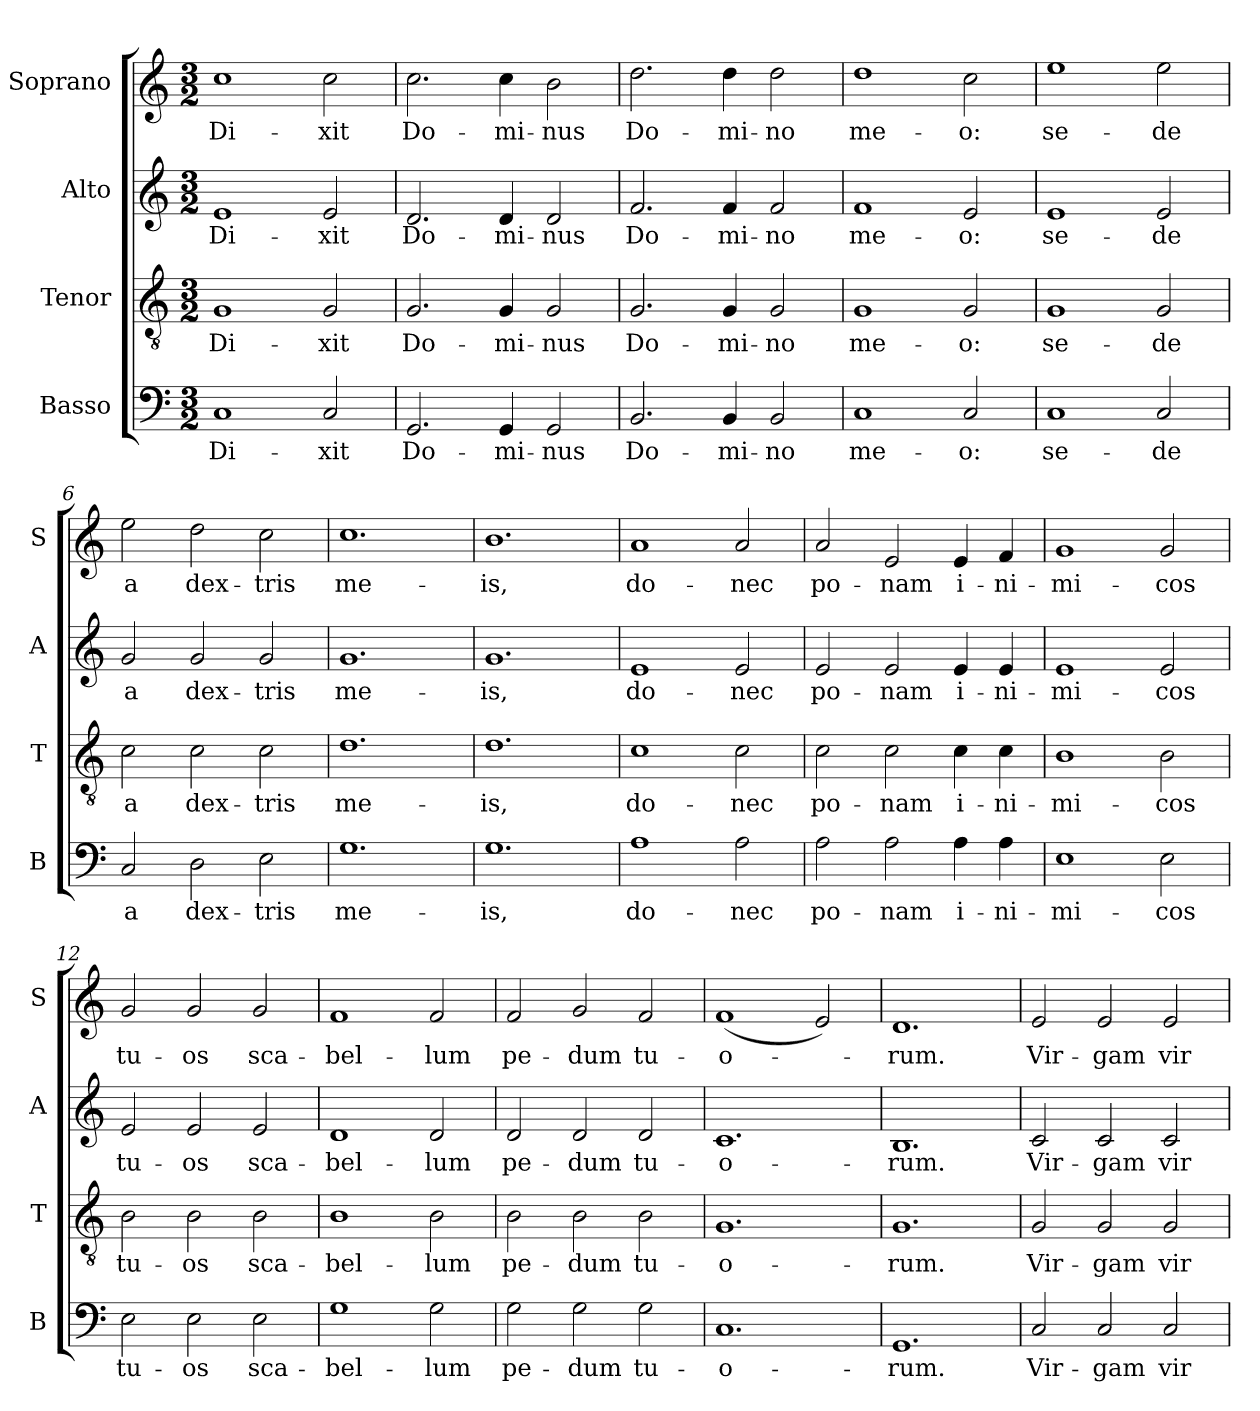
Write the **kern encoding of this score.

**kern	**text	**kern	**text	**kern	**text	**kern	**text
*part4	*part4	*part3	*part3	*part2	*part2	*part1	*part1
*staff4	*staff4	*staff3	*staff3	*staff2	*staff2	*staff1	*staff1
*I"Basso	*	*I"Tenor	*	*I"Alto	*	*I"Soprano	*
*I'B	*	*I'T	*	*I'A	*	*I'S	*
!!LO:PB:g=z
*stria5	*	*stria5	*	*stria5	*	*stria5	*
*clefF4	*	*clefGv2	*	*clefG2	*	*clefG2	*
*M3/2	*	*M3/2	*	*M3/2	*	*M3/2	*
=1	=1	=1	=1	=1	=1	=1	=1
!	!LO:LY:b:cj	!	!LO:LY:b:cj	!	!LO:LY:b:cj	!	!LO:LY:b:cj
1C	Di-	1G	Di-	1e	Di-	1cc	Di-
!	!LO:LY:b:cj	!	!LO:LY:b:cj	!	!LO:LY:b:cj	!	!LO:LY:b:cj
2C/	-xit	2G/	-xit	2e/	-xit	2cc\	-xit
=2	=2	=2	=2	=2	=2	=2	=2
!	!LO:LY:b:cj	!	!LO:LY:b:cj	!	!LO:LY:b:cj	!	!LO:LY:b:cj
2.GG/	Do-	2.G/	Do-	2.d/	Do-	2.cc\	Do-
!	!LO:LY:b	!	!LO:LY:b	!	!LO:LY:b	!	!LO:LY:b
4GG/	-mi-	4G/	-mi-	4d/	-mi-	4cc\	-mi-
!	!LO:LY:b:rj	!	!LO:LY:b:rj	!	!LO:LY:b:rj	!	!LO:LY:b:rj
2GG/	-nus	2G/	-nus	2d/	-nus	2b\	-nus
=3	=3	=3	=3	=3	=3	=3	=3
!	!LO:LY:b:cj	!	!LO:LY:b:cj	!	!LO:LY:b:cj	!	!LO:LY:b:cj
2.BB/	Do-	2.G/	Do-	2.f/	Do-	2.dd\	Do-
!	!LO:LY:b	!	!LO:LY:b	!	!LO:LY:b	!	!LO:LY:b
4BB/	-mi-	4G/	-mi-	4f/	-mi-	4dd\	-mi-
!	!LO:LY:b:rj	!	!LO:LY:b:rj	!	!LO:LY:b:rj	!	!LO:LY:b:rj
2BB/	-no	2G/	-no	2f/	-no	2dd\	-no
=4	=4	=4	=4	=4	=4	=4	=4
!	!LO:LY:b:cj	!	!LO:LY:b:cj	!	!LO:LY:b:cj	!	!LO:LY:b:cj
1C	me-	1G	me-	1f	me-	1dd	me-
!	!LO:LY:b:cj	!	!LO:LY:b:cj	!	!LO:LY:b:cj	!	!LO:LY:b:cj
2C/	-o:	2G/	-o:	2e/	-o:	2cc\	-o:
=5	=5	=5	=5	=5	=5	=5	=5
!	!LO:LY:b:cj	!	!LO:LY:b:cj	!	!LO:LY:b:cj	!	!LO:LY:b:cj
1C	se-	1G	se-	1e	se-	1ee	se-
!	!LO:LY:b:cj	!	!LO:LY:b:cj	!	!LO:LY:b:cj	!	!LO:LY:b:cj
2C/	-de	2G/	-de	2e/	-de	2ee\	-de
=6	=6	=6	=6	=6	=6	=6	=6
!	!LO:LY:b:cj	!	!LO:LY:b:cj	!	!LO:LY:b:cj	!	!LO:LY:b:cj
2C/	a	2c\	a	2g/	a	2ee\	a
!	!LO:LY:b:cj	!	!LO:LY:b:cj	!	!LO:LY:b:cj	!	!LO:LY:b:cj
2D\	dex-	2c\	dex-	2g/	dex-	2dd\	dex-
!	!LO:LY:b:cj	!	!LO:LY:b:cj	!	!LO:LY:b:cj	!	!LO:LY:b:cj
2E\	-tris	2c\	-tris	2g/	-tris	2cc\	-tris
!!LO:LB:g=z
=7	=7	=7	=7	=7	=7	=7	=7
!	!LO:LY:b:cj	!	!LO:LY:b:cj	!	!LO:LY:b:cj	!	!LO:LY:b:cj
1.G	me-	1.d	me-	1.g	me-	1.cc	me-
=8	=8	=8	=8	=8	=8	=8	=8
!	!LO:LY:b:cj	!	!LO:LY:b:cj	!	!LO:LY:b:cj	!	!LO:LY:b:cj
1.G	-is,	1.d	-is,	1.g	-is,	1.b	-is,
=9	=9	=9	=9	=9	=9	=9	=9
!	!LO:LY:b:cj	!	!LO:LY:b:cj	!	!LO:LY:b:cj	!	!LO:LY:b:cj
1A	do-	1c	do-	1e	do-	1a	do-
!	!LO:LY:b:cj	!	!LO:LY:b:cj	!	!LO:LY:b:cj	!	!LO:LY:b:cj
2A\	-nec	2c\	-nec	2e/	-nec	2a/	-nec
=10	=10	=10	=10	=10	=10	=10	=10
!	!LO:LY:b:cj	!	!LO:LY:b:cj	!	!LO:LY:b:cj	!	!LO:LY:b:cj
2A\	po-	2c\	po-	2e/	po-	2a/	po-
!	!LO:LY:b:cj	!	!LO:LY:b:cj	!	!LO:LY:b:cj	!	!LO:LY:b:cj
2A\	-nam	2c\	-nam	2e/	-nam	2e/	-nam
!	!LO:LY:b:cj	!	!LO:LY:b:cj	!	!LO:LY:b:cj	!	!LO:LY:b:cj
4A\	i-	4c\	i-	4e/	i-	4e/	i-
!	!LO:LY:b:cj	!	!LO:LY:b:cj	!	!LO:LY:b:cj	!	!LO:LY:b:cj
4A\	-ni-	4c\	-ni-	4e/	-ni-	4f/	-ni-
=11	=11	=11	=11	=11	=11	=11	=11
!	!LO:LY:b:cj	!	!LO:LY:b:cj	!	!LO:LY:b:cj	!	!LO:LY:b:cj
1E	-mi-	1B	-mi-	1e	-mi-	1g	-mi-
!	!LO:LY:b:cj	!	!LO:LY:b:cj	!	!LO:LY:b:cj	!	!LO:LY:b:cj
2E\	-cos	2B\	-cos	2e/	-cos	2g/	-cos
=12	=12	=12	=12	=12	=12	=12	=12
!	!LO:LY:b:cj	!	!LO:LY:b:cj	!	!LO:LY:b:cj	!	!LO:LY:b:cj
2E\	tu-	2B\	tu-	2e/	tu-	2g/	tu-
!	!LO:LY:b:cj	!	!LO:LY:b:cj	!	!LO:LY:b:cj	!	!LO:LY:b:cj
2E\	-os	2B\	-os	2e/	-os	2g/	-os
!	!LO:LY:b:cj	!	!LO:LY:b:cj	!	!LO:LY:b:cj	!	!LO:LY:b:cj
2E\	sca-	2B\	sca-	2e/	sca-	2g/	sca-
!!LO:LB:g=z
=13	=13	=13	=13	=13	=13	=13	=13
!	!LO:LY:b:cj	!	!LO:LY:b:cj	!	!LO:LY:b:cj	!	!LO:LY:b:cj
1G	-bel-	1B	-bel-	1d	-bel-	1f	-bel-
!	!LO:LY:b:cj	!	!LO:LY:b:cj	!	!LO:LY:b:cj	!	!LO:LY:b:cj
2G\	-lum	2B\	-lum	2d/	-lum	2f/	-lum
=14	=14	=14	=14	=14	=14	=14	=14
!	!LO:LY:b:cj	!	!LO:LY:b:cj	!	!LO:LY:b:cj	!	!LO:LY:b:cj
2G\	pe-	2B\	pe-	2d/	pe-	2f/	pe-
!	!LO:LY:b:cj	!	!LO:LY:b:cj	!	!LO:LY:b:cj	!	!LO:LY:b:cj
2G\	-dum	2B\	-dum	2d/	-dum	2g/	-dum
!	!LO:LY:b:cj	!	!LO:LY:b:cj	!	!LO:LY:b:cj	!	!LO:LY:b:cj
2G\	tu-	2B\	tu-	2d/	tu-	2f/	tu-
=15	=15	=15	=15	=15	=15	=15	=15
!	!LO:LY:b:rj	!	!LO:LY:b:rj	!	!LO:LY:b:rj	!	!LO:LY:b:rj
1.C	-o-	1.G	-o-	1.c	-o-	(<1f	-o-
.	.	.	.	.	.	2e/)	.
=16	=16	=16	=16	=16	=16	=16	=16
!	!LO:LY:b:cj	!	!LO:LY:b:cj	!	!LO:LY:b:cj	!	!LO:LY:b:cj
1.GG	-rum.	1.G	-rum.	1.B	-rum.	1.d	-rum.
=17	=17	=17	=17	=17	=17	=17	=17
!	!LO:LY:b:cj	!	!LO:LY:b:cj	!	!LO:LY:b:cj	!	!LO:LY:b:cj
2C/	Vir-	2G/	Vir-	2c/	Vir-	2e/	Vir-
!	!LO:LY:b:cj	!	!LO:LY:b:cj	!	!LO:LY:b:cj	!	!LO:LY:b:cj
2C/	-gam	2G/	-gam	2c/	-gam	2e/	-gam
!	!LO:LY:b:cj	!	!LO:LY:b:cj	!	!LO:LY:b:cj	!	!LO:LY:b:cj
2C/	vir-	2G/	vir-	2c/	vir-	2e/	vir-
=	=	=	=	=	=	=	=
*-	*-	*-	*-	*-	*-	*-	*-
